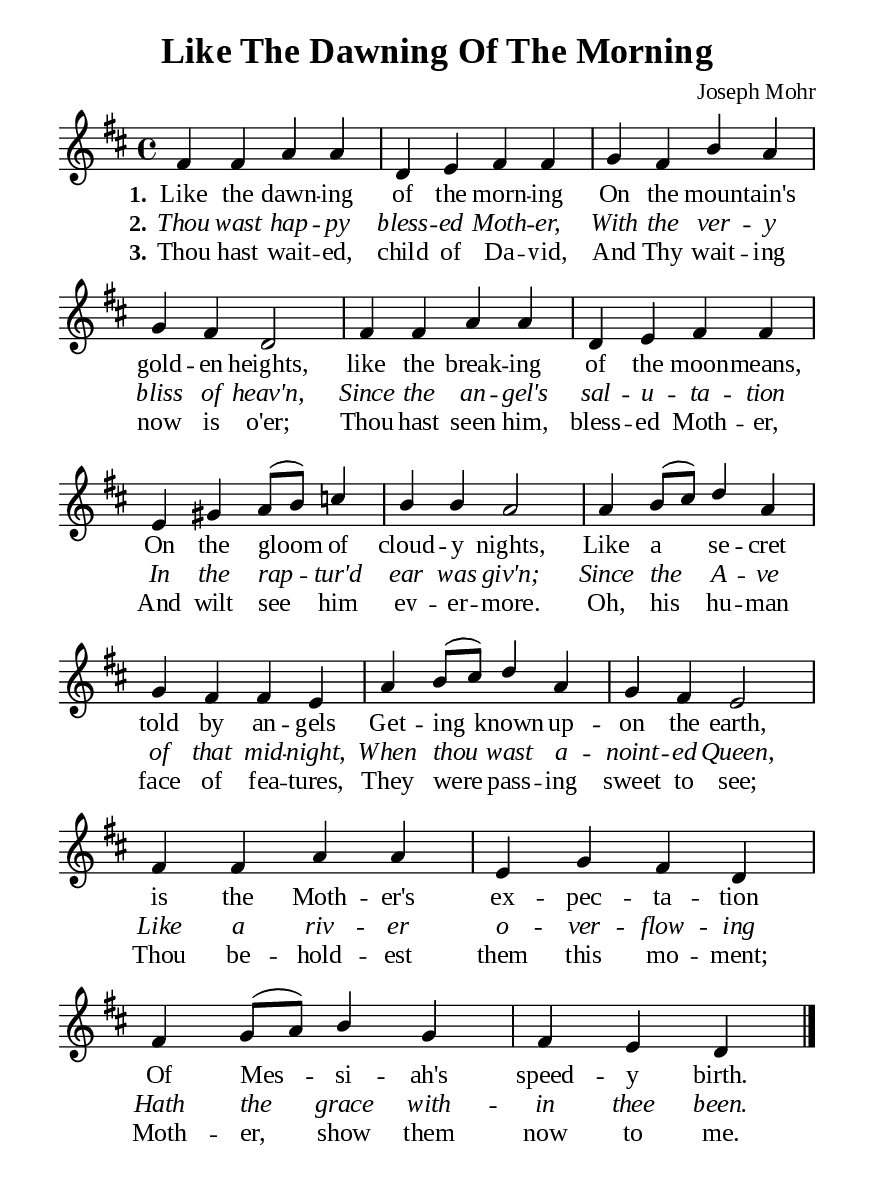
\version "2.18.2"

\header {
  title = "Like The Dawning Of The Morning"
  composer = "Joseph Mohr"
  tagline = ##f
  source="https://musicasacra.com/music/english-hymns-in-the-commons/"
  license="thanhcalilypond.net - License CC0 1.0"
}

global= {
  \key d \major
  \time 4/4
  \override Score.BarNumber.break-visibility = ##(#f #f #f)
}

\paper {
  #(set-paper-size "a5")
  top-margin = 10\mm
  bottom-marign = 10\mm
  left-margin = 10\mm
  right-margin = 10\mm
  indent = #0
  #(define fonts
	 (make-pango-font-tree "Liberation Serif"
	 		       "Liberation Serif"
			       "Liberation Serif"
			       (/ 20 20)))
  system-system-spacing = #'((basic-distance . 2.5) (padding . 2.5))
}

printItalic = \with {
  \override LyricText.font-shape = #'italic
}

% Verse music
musicVerseSoprano = \relative c' {
  %{	01	%} fis4 fis a a |
  %{	02	%} d, e fis fis |
  %{	03	%} g fis b a |
  %{	04	%} g fis d2 |
  %{	05	%} fis4 fis a a |
  %{	06	%} d, e fis fis |
  %{	07	%} e gis a8 (b) c4 |
  %{	08	%} b b a2 |
  %{	09	%} a4 b8 (cis) d4 a |
  %{	10	%} g fis fis e |
  %{	11	%} a b8 (cis) d4 a |
  %{	12	%} g fis e2 |
  %{	13	%} fis4 fis a a |
  %{	14	%} e g fis d |
  %{	15	%} fis g8 (a) b4 g |
  %{	16	%} fis e d \bar "|."
}

% Verse lyrics
verseOne = \lyricmode {
  \set stanza = #"1."
  Like the dawn -- ing of the morn -- ing
  On the moun -- tain's gold -- en heights,
  like the break -- ing of the moon -- means,
  On the gloom of cloud -- y nights,
  Like a se -- cret told by an -- gels
  Get -- ing known up -- on the earth, is the Moth -- er's
  ex -- pec -- ta -- tion
  Of Mes -- si -- ah's speed -- y birth.
}

verseTwo = \lyricmode {
  \set stanza = #"2."
  Thou wast hap -- py bless -- ed Moth -- er,
  With the ver -- y bliss of heav'n,
  Since the an -- gel's sal -- u -- ta -- tion
  In the rap -- tur'd ear was giv'n;
  Since the A -- ve of that mid -- night,
  When thou wast a -- noint -- ed Queen,
  Like a riv -- er o -- ver -- flow -- ing
  Hath the grace with -- in thee been.
  
}

verseThree = \lyricmode {
  \set stanza = #"3."
  Thou hast wait -- ed, child of Da -- vid,
  And Thy wait -- ing now is o'er;
  Thou hast seen him, bless -- ed Moth -- er,
  And wilt see him ev -- er -- more.
  Oh, his hu -- man face of fea -- tures,
  They were pass -- ing sweet to see;
  Thou be -- hold -- est them this mo -- ment;
  Moth -- er, show them now to me.
}

% Layout
\score {
    \new ChoirStaff <<
      \new Staff <<
        \clef "treble"
        \new Voice = "sopranos" { \global \stemUp \slurUp \musicVerseSoprano }
      >>
      \new Lyrics \lyricsto sopranos \verseOne
      \new Lyrics \printItalic \lyricsto sopranos \verseTwo
      \new Lyrics \lyricsto sopranos \verseThree
    >>
}
